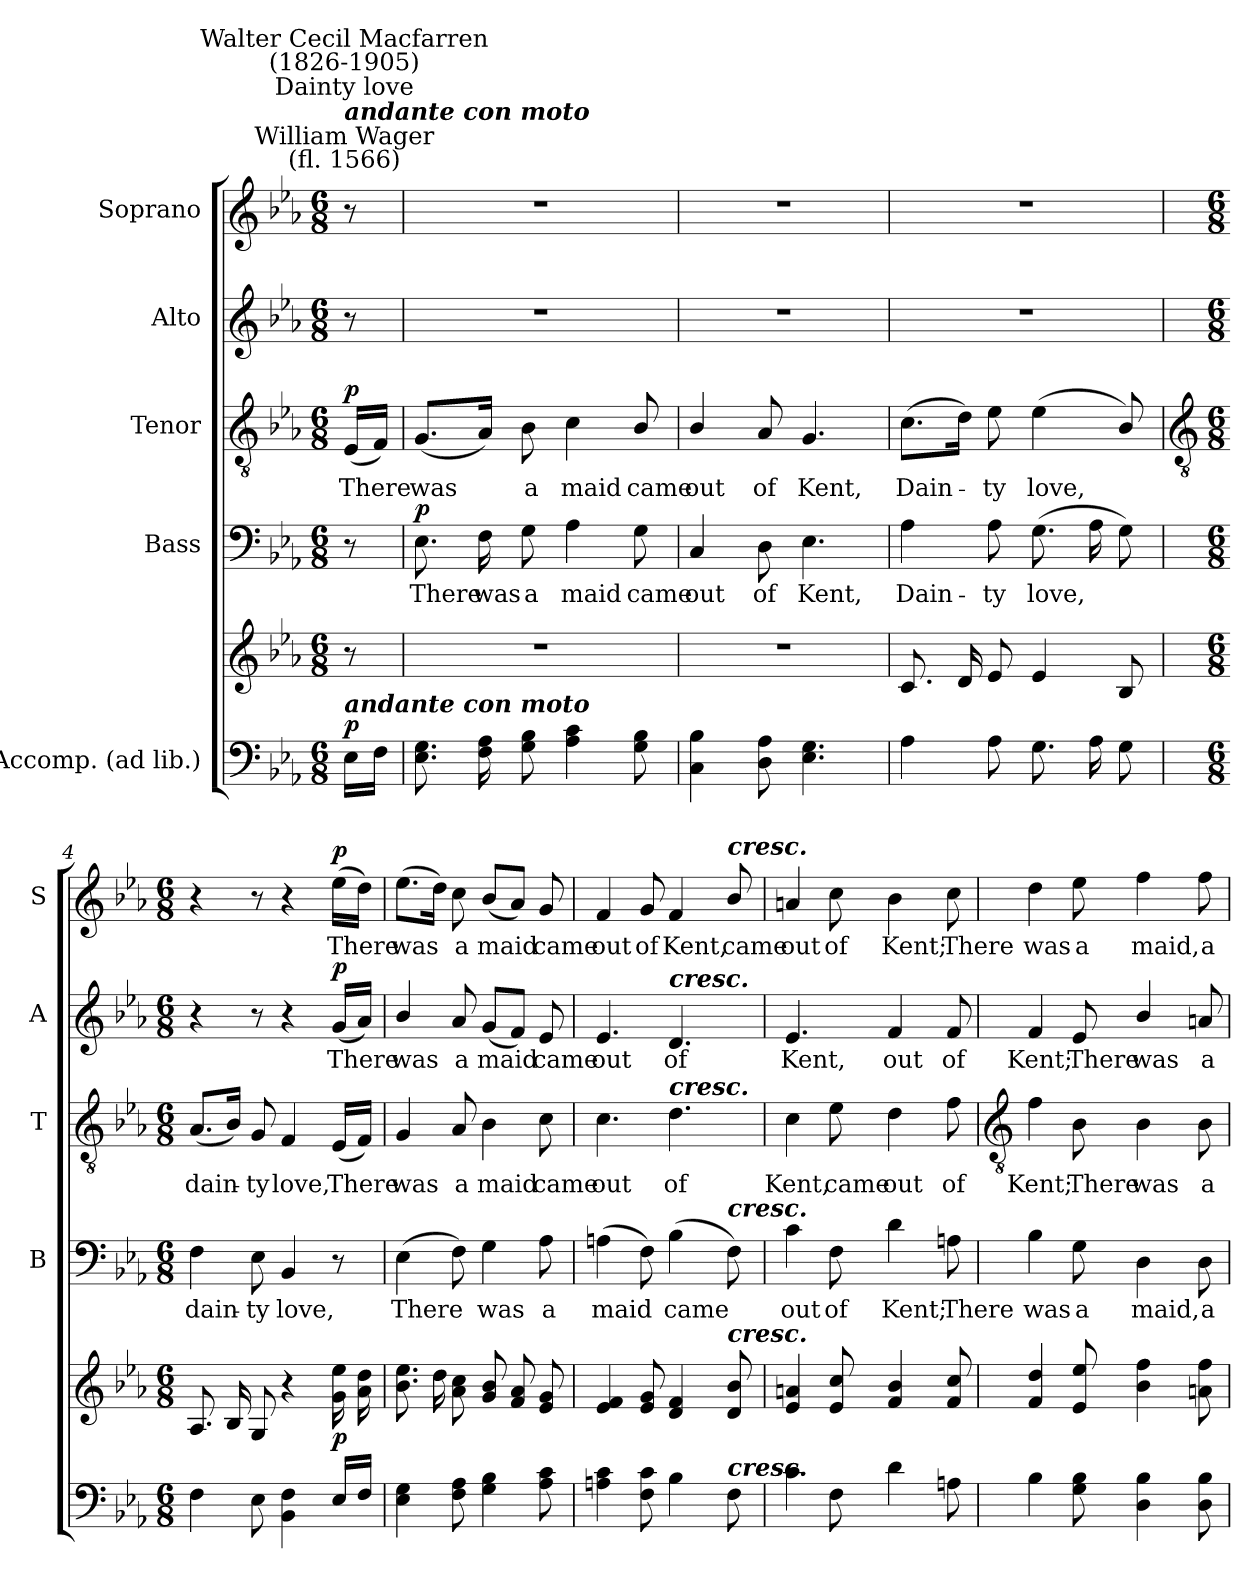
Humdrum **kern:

**kern	**kern	**dynam	**kern	**text	**dynam	**kern	**text	**dynam	**kern	**text	**dynam	**kern	**text	**dynam
*part5	*part5	*part5	*part4	*part4	*part4	*part3	*part3	*part3	*part2	*part2	*part2	*part1	*part1	*part1
*staff6	*staff5	*staff5/6	*staff4	*staff4	*staff4	*staff3	*staff3	*staff3	*staff2	*staff2	*staff2	*staff1	*staff1	*staff1
*I"Accomp. (ad lib.)	*	*	*I"Bass	*	*	*I"Tenor	*	*	*I"Alto	*	*	*I"Soprano	*	*
*	*	*	*I'B	*	*	*I'T	*	*	*I'A	*	*	*I'S	*	*
*clefF4	*clefG2	*	*clefF4	*	*	*clefGv2	*	*	*clefG2	*	*	*clefG2	*	*
*k[b-e-a-]	*k[b-e-a-]	*	*k[b-e-a-]	*	*	*k[b-e-a-]	*	*	*k[b-e-a-]	*	*	*k[b-e-a-]	*	*
*E-:	*E-:	*	*E-:	*	*	*E-:	*	*	*E-:	*	*	*E-:	*	*
*M6/8	*M6/8	*	*M6/8	*	*	*M6/8	*	*	*M6/8	*	*	*M6/8	*	*
*MM60	*MM60	*	*MM60	*	*	*MM60	*	*	*MM60	*	*	*MM60	*	*
=	=	=	=	=	=	=	=	=	=	=	=	=	=	=
!	!	!	!	!	!	!	!	!	!	!	!	!LO:TX:a:cj:t=William Wager\n(fl. 1566)	!	!
!	!	!	!	!	!	!	!	!	!	!	!	!LO:TX:a:Bi:t=andante con moto	!	!
!	!	!	!	!	!	!	!	!	!	!	!	!LO:TX:a:cj:t=Dainty love	!	!
!	!	!	!	!	!	!	!	!	!	!	!	!LO:TX:a:cj:t=Walter Cecil Macfarren\n(1826-1905)	!	!
!LO:TX:a:Bi:t=andante con moto	!	!	!	!	!	!	!	!	!	!	!	!	!	!
!	!	!LO:DY:a=2	!	!	!	!	!LO:LY:b	!LO:DY:b	!	!	!	!	!	!
16E-LL	8r	p	8r	.	.	(<16E-LL	There	p	8r	.	.	8r	.	.
16FJJ	.	.	.	.	.	16FJJ)	.	.	.	.	.	.	.	.
=1	=1	=1	=1	=1	=1	=1	=1	=1	=1	=1	=1	=1	=1	=1
!	!LO:N:vis=1	!	!	!LO:LY:b	!LO:DY:b	!	!LO:LY:b	!	!LO:N:vis=1	!	!	!LO:N:vis=1	!	!
8.E- 8.GL	2.r	.	8.E-	There	p	(<8.GL	was	.	2.r	.	.	2.r	.	.
!	!	!	!	!LO:LY:b	!	!	!	!	!	!	!	!	!	!
16F 16A-L	.	.	16F	was	.	16A-J)	.	.	.	.	.	.	.	.
!	!	!	!	!LO:LY:b	!	!	!LO:LY:b	!	!	!	!	!	!	!
8G 8B-J	.	.	8G	a	.	8B-	a	.	.	.	.	.	.	.
!	!	!	!	!LO:LY:b	!	!	!LO:LY:b	!	!	!	!	!	!	!
4A- 4c	.	.	4A-	maid	.	4c	maid	.	.	.	.	.	.	.
!	!	!	!	!LO:LY:b	!	!	!LO:LY:b	!	!	!	!	!	!	!
8G 8B-	.	.	8G	came	.	8B-/	came	.	.	.	.	.	.	.
=2	=2	=2	=2	=2	=2	=2	=2	=2	=2	=2	=2	=2	=2	=2
!	!LO:N:vis=1	!	!	!LO:LY:b	!	!	!LO:LY:b	!	!LO:N:vis=1	!	!	!LO:N:vis=1	!	!
4C 4B-	2.r	.	4C	out	.	4B-/	out	.	2.r	.	.	2.r	.	.
!	!	!	!	!LO:LY:b	!	!	!LO:LY:b	!	!	!	!	!	!	!
8D 8A-	.	.	8D	of	.	8A-	of	.	.	.	.	.	.	.
!	!	!	!	!LO:LY:b	!	!	!LO:LY:b	!	!	!	!	!	!	!
4.E- 4.G	.	.	4.E-	Kent,	.	4.G	Kent,	.	.	.	.	.	.	.
=3	=3	=3	=3	=3	=3	=3	=3	=3	=3	=3	=3	=3	=3	=3
!	!	!	!	!LO:LY:b	!	!	!LO:LY:b	!	!LO:N:vis=1	!	!	!LO:N:vis=1	!	!
4A-	8.cL	.	4A-	Dain-	.	(>8.cL	Dain-	.	2.r	.	.	2.r	.	.
.	16dL	.	.	.	.	16dJ)	.	.	.	.	.	.	.	.
!	!	!	!	!LO:LY:b	!	!	!LO:LY:b	!	!	!	!	!	!	!
8A-	8e-J	.	8A-	-ty	.	8e-	ty	.	.	.	.	.	.	.
!	!	!	!	!LO:LY:b	!	!	!LO:LY:b	!	!	!	!	!	!	!
8.GL	4e-	.	(>8.GL	love,	.	(<4e-	love,	.	.	.	.	.	.	.
16A-L	.	.	16A-L	.	.	.	.	.	.	.	.	.	.	.
8GJ	8B-/	.	8GJ)	.	.	8B-/)	.	.	.	.	.	.	.	.
!!LO:LB:g=z
=4	=4	=4	=4	=4	=4	=4	=4	=4	=4	=4	=4	=4	=4	=4
*	*	*	*	*	*	*clefGv2	*	*	*	*	*	*	*	*
*M6/8	*M6/8	*	*M6/8	*	*	*M6/8	*	*	*M6/8	*	*	*M6/8	*	*
!	!	!	!	!LO:LY:b	!	!	!LO:LY:b	!	!	!	!	!	!	!
4F	8.A-L	.	4F	dain-	.	(<8.A-L	dain-	.	4r	.	.	4r	.	.
.	16B-L	.	.	.	.	16B-J)	.	.	.	.	.	.	.	.
!	!	!	!	!LO:LY:b	!	!	!LO:LY:b	!	!	!	!	!	!	!
8E-	8GJ	.	8E-	-ty	.	8G	ty	.	8r	.	.	8r	.	.
!	!	!	!	!LO:LY:b	!	!	!LO:LY:b	!	!	!	!	!	!	!
4BB- 4F	4r	.	4BB-	love,	.	4F	love,	.	4r	.	.	4r	.	.
!	!	!LO:DY:b	!	!	!	!	!LO:LY:b	!	!	!LO:LY:b	!LO:DY:b	!	!LO:LY:b	!LO:DY:b
16E-/LL	16g 16ee-LL	p	8r	.	.	(<16E-LL	There	.	(<16gLL	There	p	(>16ee-LL	There	p
16FJJ	16a- 16ddJJ	.	.	.	.	16FJJ)	.	.	16a-JJ)	.	.	16ddJJ)	.	.
=5	=5	=5	=5	=5	=5	=5	=5	=5	=5	=5	=5	=5	=5	=5
!	!	!	!	!LO:LY:b	!	!	!LO:LY:b	!	!	!LO:LY:b	!	!	!LO:LY:b	!
4E- 4G	8.b- 8.ee-L	.	(>4E-	There	.	4G	was	.	4b-/	was	.	(>8.ee-L	was	.
.	16ddL	.	.	.	.	.	.	.	.	.	.	16ddJ)	.	.
!	!	!	!	!	!	!	!LO:LY:b	!	!	!LO:LY:b	!	!	!LO:LY:b	!
8F 8A-	8a- 8ccJ	.	8F)	.	.	8A-	a	.	8a-	a	.	8cc	a	.
!	!	!	!	!LO:LY:b	!	!	!LO:LY:b	!	!	!LO:LY:b	!	!	!LO:LY:b	!
4G 4B-	8g 8b-L	.	4G	was	.	4B-	maid	.	(<8gL	maid	.	(<8b-L	maid	.
.	8f 8a-	.	.	.	.	.	.	.	8fJ)	.	.	8a-J)	.	.
!	!	!	!	!LO:LY:b	!	!	!LO:LY:b	!	!	!LO:LY:b	!	!	!LO:LY:b	!
8A- 8c	8e- 8gJ	.	8A-	a	.	8c	came	.	8e-	came	.	8g	came	.
=6	=6	=6	=6	=6	=6	=6	=6	=6	=6	=6	=6	=6	=6	=6
!	!	!	!	!LO:LY:b	!	!	!LO:LY:b	!	!	!LO:LY:b	!	!	!LO:LY:b	!
4An 4c	4e- 4f	.	(>4An	maid	.	4.c	out	.	4.e-	out	.	4f	out	.
!	!	!	!	!	!	!	!	!	!	!	!	!	!LO:LY:b	!
8F 8c	8e- 8g	.	8F)	.	.	.	.	.	.	.	.	8g	of	.
!	!	!	!	!	!	!	!	!	!LO:TX:a:Bi:t=cresc.	!	!	!	!	!
!	!	!	!	!	!	!LO:TX:a:Bi:t=cresc.	!	!	!	!	!	!	!	!
!	!	!	!	!LO:LY:b	!	!	!LO:LY:b	!	!	!LO:LY:b	!	!	!LO:LY:b	!
4B-	4d 4f	.	(>4B-	came	.	4.d	of	.	4.d	of	.	4f	Kent,	.
!	!	!	!	!	!	!	!	!	!	!	!	!LO:TX:a:Bi:t=cresc.	!	!
!	!	!	!LO:TX:a:Bi:t=cresc.	!	!	!	!	!	!	!	!	!	!	!
!	!LO:TX:a:Bi:t=cresc.	!	!	!	!	!	!	!	!	!	!	!	!	!
!LO:TX:a:Bi:t=cresc.	!	!	!	!	!	!	!	!	!	!	!	!	!	!
!	!	!	!	!	!	!	!	!	!	!	!	!	!LO:LY:b	!
8F	8d/ 8b-/	.	8F)	.	.	.	.	.	.	.	.	8b-/	came	.
=7	=7	=7	=7	=7	=7	=7	=7	=7	=7	=7	=7	=7	=7	=7
!	!	!	!	!LO:LY:b	!	!	!LO:LY:b	!	!	!LO:LY:b	!	!	!LO:LY:b	!
4c	4e- 4an	.	4c	out	.	4c	Kent,	.	4.e-	Kent,	.	4an	out	.
!	!	!	!	!LO:LY:b	!	!	!LO:LY:b	!	!	!	!	!	!LO:LY:b	!
8F	8e- 8cc	.	8F	of	.	8e-	came	.	.	.	.	8cc	of	.
!	!	!	!	!LO:LY:b	!	!	!LO:LY:b	!	!	!LO:LY:b	!	!	!LO:LY:b	!
4d	4f 4b-	.	4d	Kent;	.	4d	out	.	4f	out	.	4b-	Kent;	.
!	!	!	!	!LO:LY:b	!	!	!LO:LY:b	!	!	!LO:LY:b	!	!	!LO:LY:b	!
8An	8f 8cc	.	8An	There	.	8f	of	.	8f	of	.	8cc	There	.
!!LO:LB:g=z
=8	=8	=8	=8	=8	=8	=8	=8	=8	=8	=8	=8	=8	=8	=8
*	*	*	*	*	*	*clefGv2	*	*	*	*	*	*	*	*
!	!	!	!	!LO:LY:b	!	!	!LO:LY:b	!	!	!LO:LY:b	!	!	!LO:LY:b	!
4B-	4f 4dd	.	4B-	was	.	4f	Kent;	.	4f	Kent;	.	4dd	was	.
!	!	!	!	!LO:LY:b	!	!	!LO:LY:b	!	!	!LO:LY:b	!	!	!LO:LY:b	!
8G 8B-	8e- 8ee-	.	8G	a	.	8B-	There	.	8e-	There	.	8ee-	a	.
!	!	!	!	!LO:LY:b	!	!	!LO:LY:b	!	!	!LO:LY:b	!	!	!LO:LY:b	!
4D 4B-	4b- 4ff	.	4D	maid,	.	4B-	was	.	4b-/	was	.	4ff	maid,	.
!	!	!	!	!LO:LY:b	!	!	!LO:LY:b	!	!	!LO:LY:b	!	!	!LO:LY:b	!
8D 8B-	8an 8ff	.	8D	a	.	8B-	a	.	8an	a	.	8ff	a	.
=	=	=	=	=	=	=	=	=	=	=	=	=	=	=
*-	*-	*-	*-	*-	*-	*-	*-	*-	*-	*-	*-	*-	*-	*-
